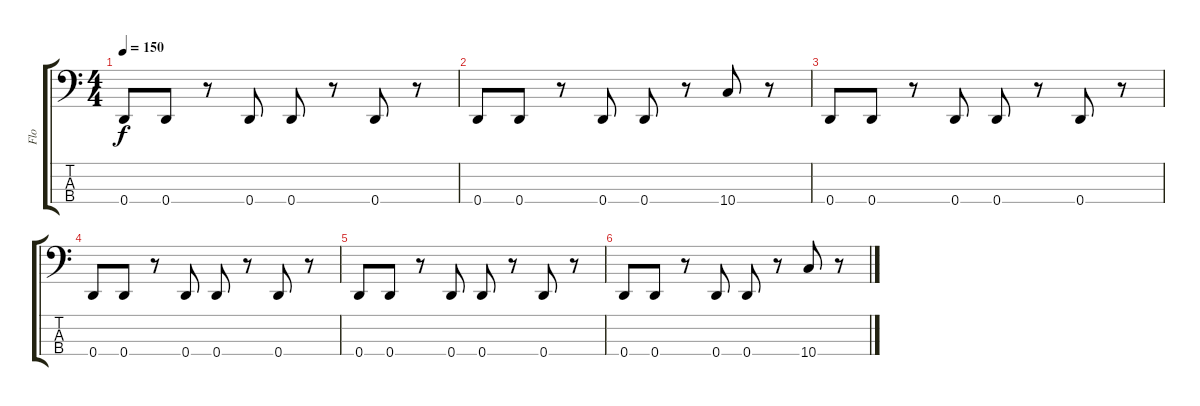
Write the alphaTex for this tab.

\track ("Flo" "Flo") {instrument slapbass2}
\staff {score tabs}
\tuning (G2 D2 A1 D1) {hide}
\ts (4 4)
\tempo 150
\clef f4
\ks c
0.4.8{dy f} 0.4.8 r.8 0.4.8 0.4.8 r.8 0.4.8 r.8 |
0.4.8 0.4.8 r.8 0.4.8 0.4.8 r.8 10.4.8 r.8 |
0.4.8 0.4.8 r.8 0.4.8 0.4.8 r.8 0.4.8 r.8 |
0.4.8 0.4.8 r.8 0.4.8 0.4.8 r.8 0.4.8 r.8 |
0.4.8 0.4.8 r.8 0.4.8 0.4.8 r.8 0.4.8 r.8 |
0.4.8 0.4.8 r.8 0.4.8 0.4.8 r.8 10.4.8 r.8
